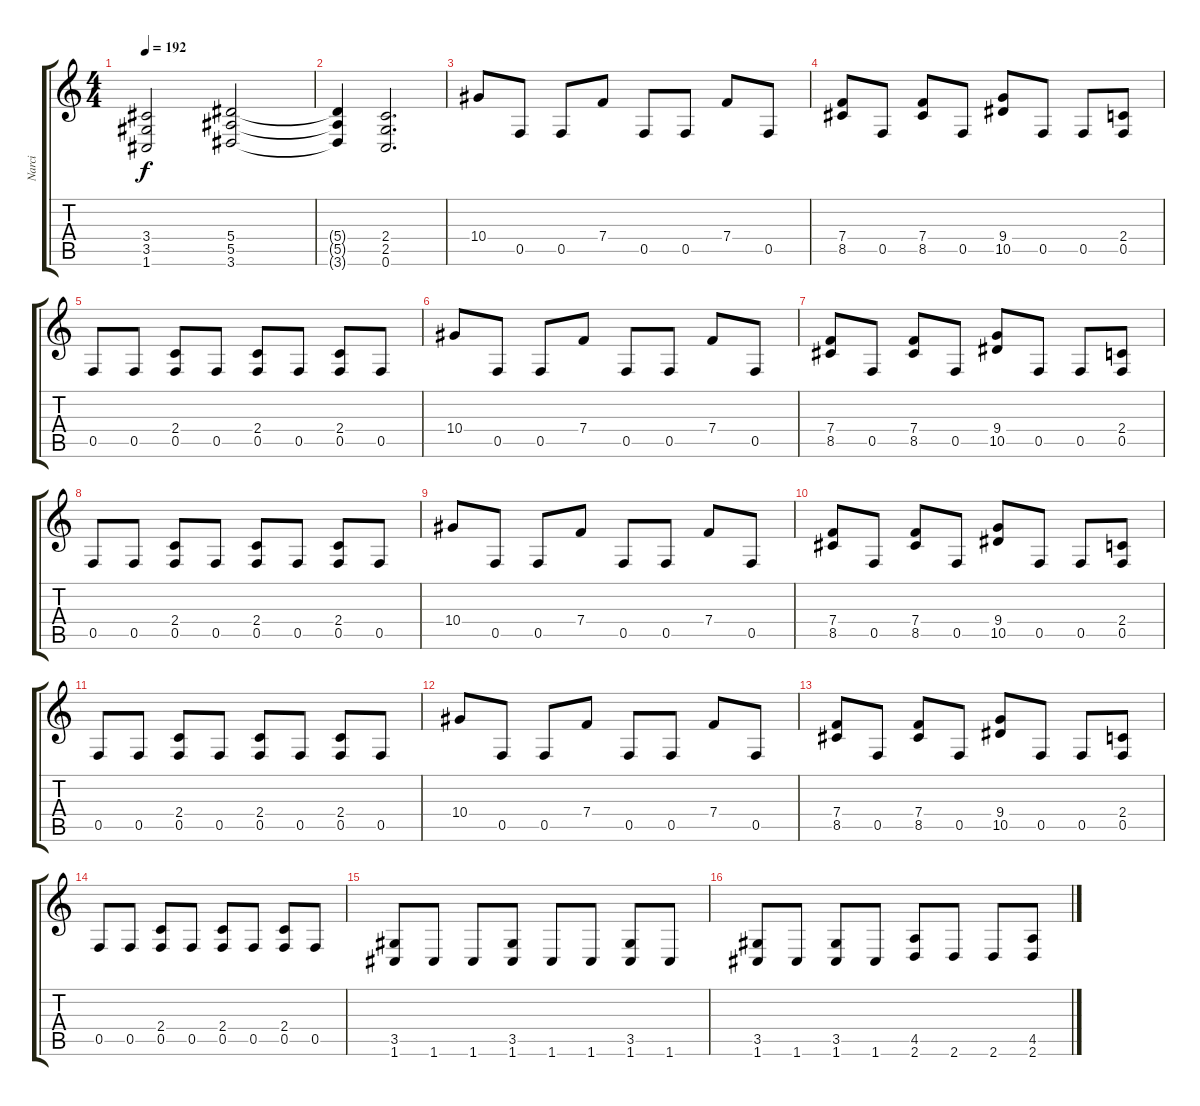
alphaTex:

\track ("Narci" "Narci") {instrument distortionguitar}
\staff {score tabs}
\tuning (C4 G3 Eb3 Bb2 F2 C2) {hide}
\ts (4 4)
\tempo 192
\clef g2
\ks c
(3.4{t} 3.5{t} 1.6{t}).2{dy f} (5.4 5.5 3.6).2 |
(5.4{t} 5.5{t} 3.6{t}).4 (2.4 2.5 0.6).2{d} |
10.4.8 0.5.8 0.5.8 7.4.8 0.5.8 0.5.8 7.4.8 0.5.8 |
(7.4 8.5).8 0.5.8 (7.4 8.5).8 0.5.8 (9.4 10.5).8 0.5.8 0.5.8 (2.4 0.5).8 |
0.5.8 0.5.8 (2.4 0.5).8 0.5.8 (2.4 0.5).8 0.5.8 (2.4 0.5).8 0.5.8 |
10.4.8 0.5.8 0.5.8 7.4.8 0.5.8 0.5.8 7.4.8 0.5.8 |
(7.4 8.5).8 0.5.8 (7.4 8.5).8 0.5.8 (9.4 10.5).8 0.5.8 0.5.8 (2.4 0.5).8 |
0.5.8 0.5.8 (2.4 0.5).8 0.5.8 (2.4 0.5).8 0.5.8 (2.4 0.5).8 0.5.8 |
10.4.8 0.5.8 0.5.8 7.4.8 0.5.8 0.5.8 7.4.8 0.5.8 |
(7.4 8.5).8 0.5.8 (7.4 8.5).8 0.5.8 (9.4 10.5).8 0.5.8 0.5.8 (2.4 0.5).8 |
0.5.8 0.5.8 (2.4 0.5).8 0.5.8 (2.4 0.5).8 0.5.8 (2.4 0.5).8 0.5.8 |
10.4.8 0.5.8 0.5.8 7.4.8 0.5.8 0.5.8 7.4.8 0.5.8 |
(7.4 8.5).8 0.5.8 (7.4 8.5).8 0.5.8 (9.4 10.5).8 0.5.8 0.5.8 (2.4 0.5).8 |
0.5.8 0.5.8 (2.4 0.5).8 0.5.8 (2.4 0.5).8 0.5.8 (2.4 0.5).8 0.5.8 |
(3.5 1.6).8 1.6.8 1.6.8 (3.5 1.6).8 1.6.8 1.6.8 (3.5 1.6).8 1.6.8 |
(3.5 1.6).8 1.6.8 (3.5 1.6).8 1.6.8 (4.5 2.6).8 2.6.8 2.6.8 (4.5 2.6).8
